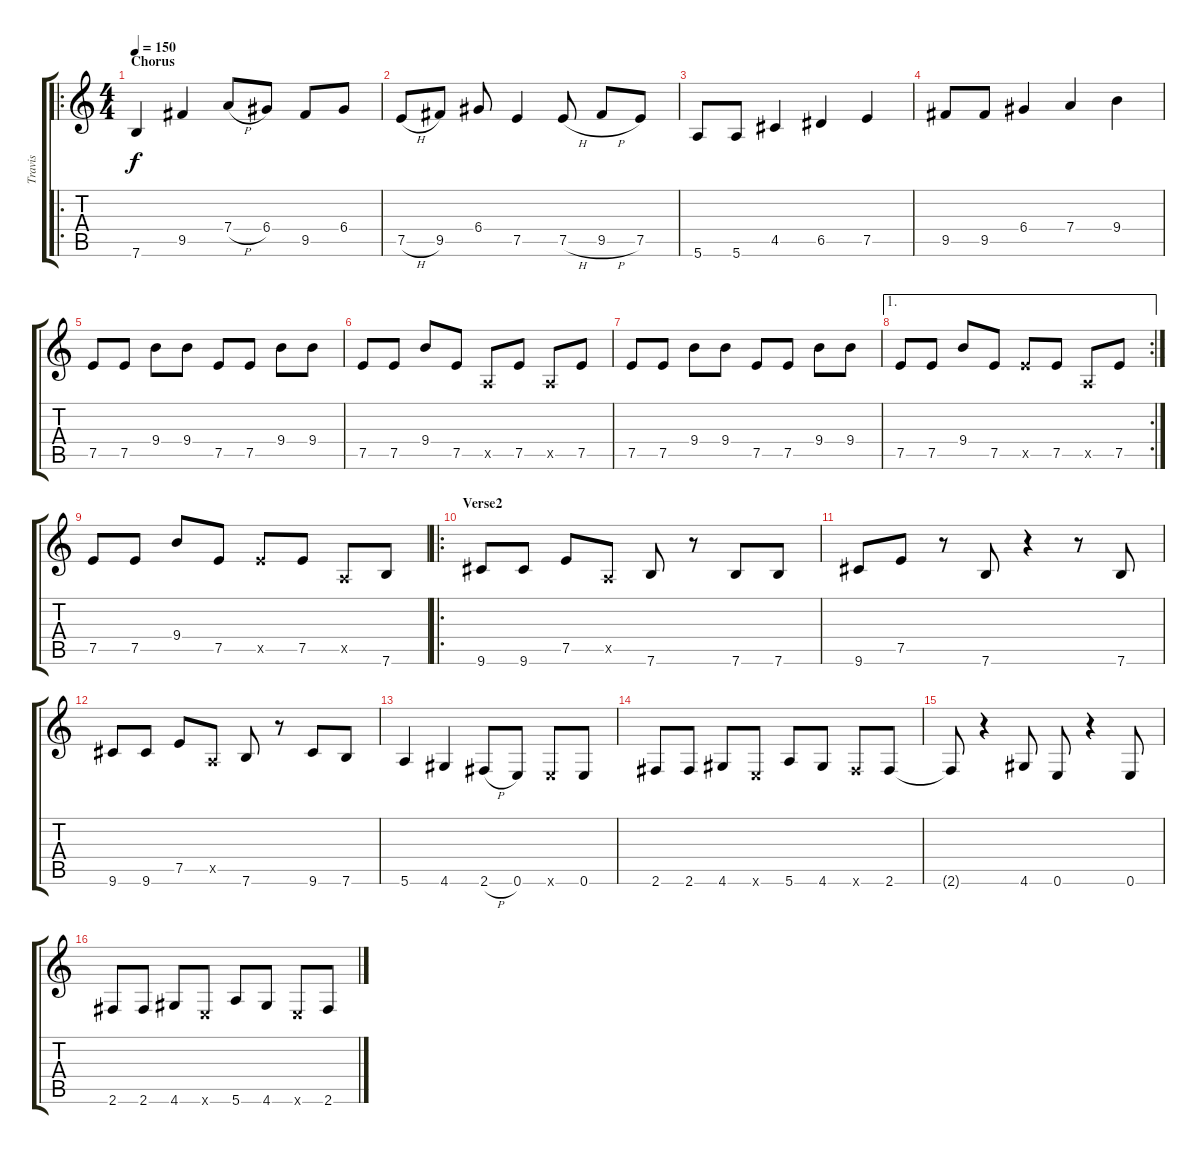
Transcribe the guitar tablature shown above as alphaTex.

\track ("Travis" "Travis") {instrument distortionguitar}
\staff {score tabs}
\tuning (E4 B3 G3 D3 A2 E2) {hide}
\ro
\ts (4 4)
\section ("" "Chorus")
\tempo 150
\clef g2
\ks c
7.6.4{dy f} 9.5.4 7.4{h}.8 6.4.8 9.5.8 6.4.8 |
7.5{h}.8 9.5.8 6.4.8 7.5.4 7.5{h}.8 9.5{h}.8 7.5.8 |
5.6.8 5.6.8 4.5.4 6.5.4 7.5.4 |
9.5.8 9.5.8 6.4.4 7.4.4 9.4.4 |
7.5.8 7.5.8 9.4.8 9.4.8 7.5.8 7.5.8 9.4.8 9.4.8 |
7.5.8 7.5.8 9.4.8 7.5.8 0.5{x}.8 7.5.8 0.5{x}.8 7.5.8 |
7.5.8 7.5.8 9.4.8 9.4.8 7.5.8 7.5.8 9.4.8 9.4.8 |
\ae 1
\rc 2
7.5.8 7.5.8 9.4.8 7.5.8 7.5{x}.8 7.5.8 0.5{x}.8 7.5.8 |
7.5.8 7.5.8 9.4.8 7.5.8 7.5{x}.8 7.5.8 0.5{x}.8 7.6.8 |
\ro
\section ("" "Verse2")
9.6.8 9.6.8 7.5.8 0.5{x}.8 7.6.8 r.8 7.6.8 7.6.8 |
9.6.8 7.5.8 r.8 7.6.8 r.4 r.8 7.6.8 |
9.6.8 9.6.8 7.5.8 0.5{x}.8 7.6.8 r.8 9.6.8 7.6.8 |
5.6.4 4.6.4 2.6{h}.8 0.6.8 0.6{x}.8 0.6.8 |
2.6.8 2.6.8 4.6.8 0.6{x}.8 5.6.8 4.6.8 2.6{x}.8 2.6.8 |
2.6{t}.8 r.4 4.6.8 0.6.8 r.4 0.6.8 |
2.6.8 2.6.8 4.6.8 0.6{x}.8 5.6.8 4.6.8 0.6{x}.8 2.6.8
